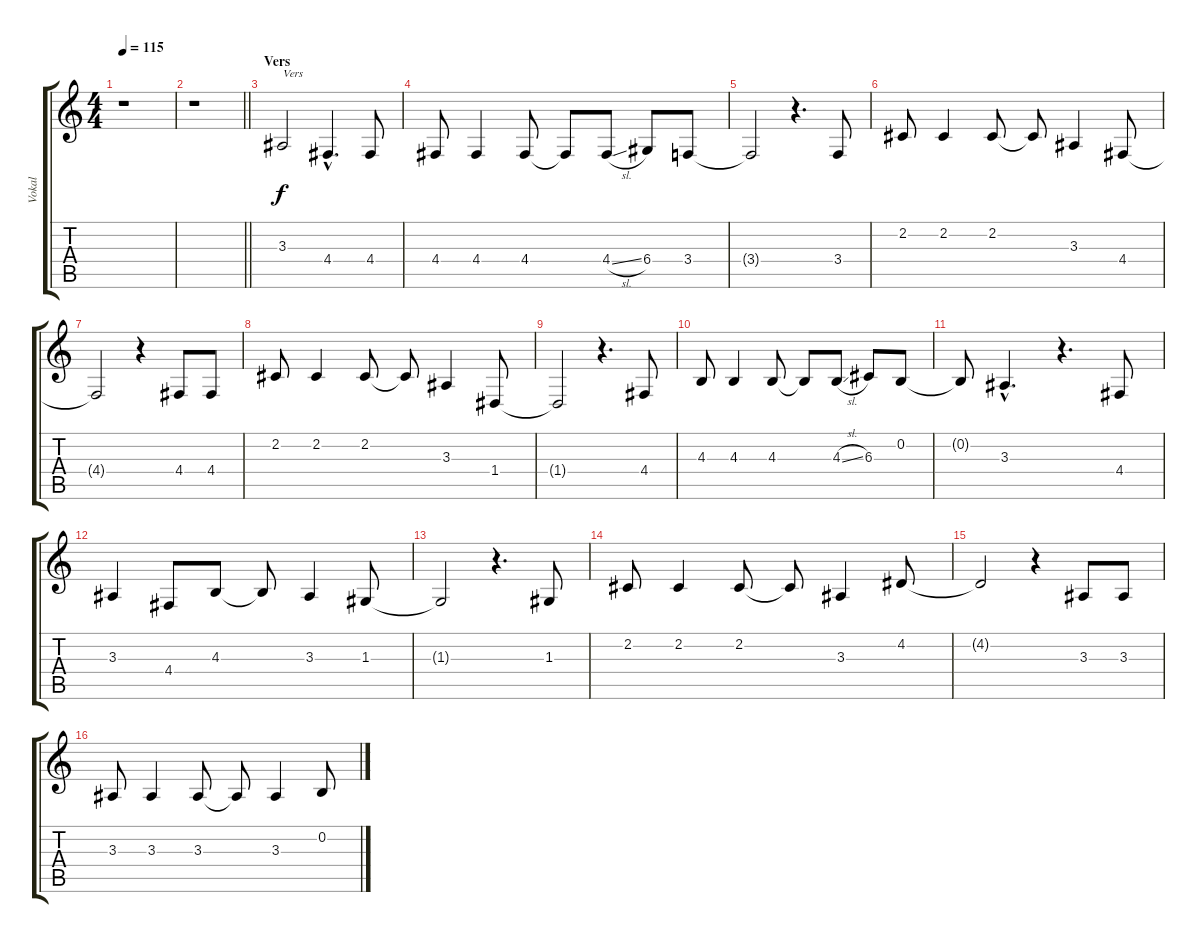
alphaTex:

\track ("Vokal" "Vokal") {instrument oboe}
\staff {score tabs}
\tuning (E4 B3 G3 D3 A2 E2) {hide}
\ts (4 4)
\tempo 115
\clef g2
\ks c
r.1{dy f} |
\barLineRight lightlight
r.1 |
\section ("" "Vers")
3.3.2{txt "Vers"} 4.4{hac}.4{d} 4.4.8 |
4.4.8 4.4.4 4.4.8 4.4{t}.8 4.4{sl}.8 6.4.8 3.4.8 |
3.4{t}.2 r.4{d} 3.4.8 |
2.2.8 2.2.4 2.2.8 2.2{t}.8 3.3.4 4.4.8 |
4.4{t}.2 r.4 4.4.8 4.4.8 |
2.2.8 2.2.4 2.2.8 2.2{t}.8 3.3.4 1.4.8 |
1.4{t}.2 r.4{d} 4.4.8 |
4.3.8 4.3.4 4.3.8 4.3{t}.8 4.3{sl}.8 6.3.8 0.2.8 |
0.2{t}.8 3.3{hac}.4{d} r.4{d} 4.4.8 |
3.3.4 4.4.8 4.3.8 4.3{t}.8 3.3.4 1.3.8 |
1.3{t}.2 r.4{d} 1.3.8 |
2.2.8 2.2.4 2.2.8 2.2{t}.8 3.3.4 4.2.8 |
4.2{t}.2 r.4 3.3.8 3.3.8 |
3.3.8 3.3.4 3.3.8 3.3{t}.8 3.3.4 0.2.8
